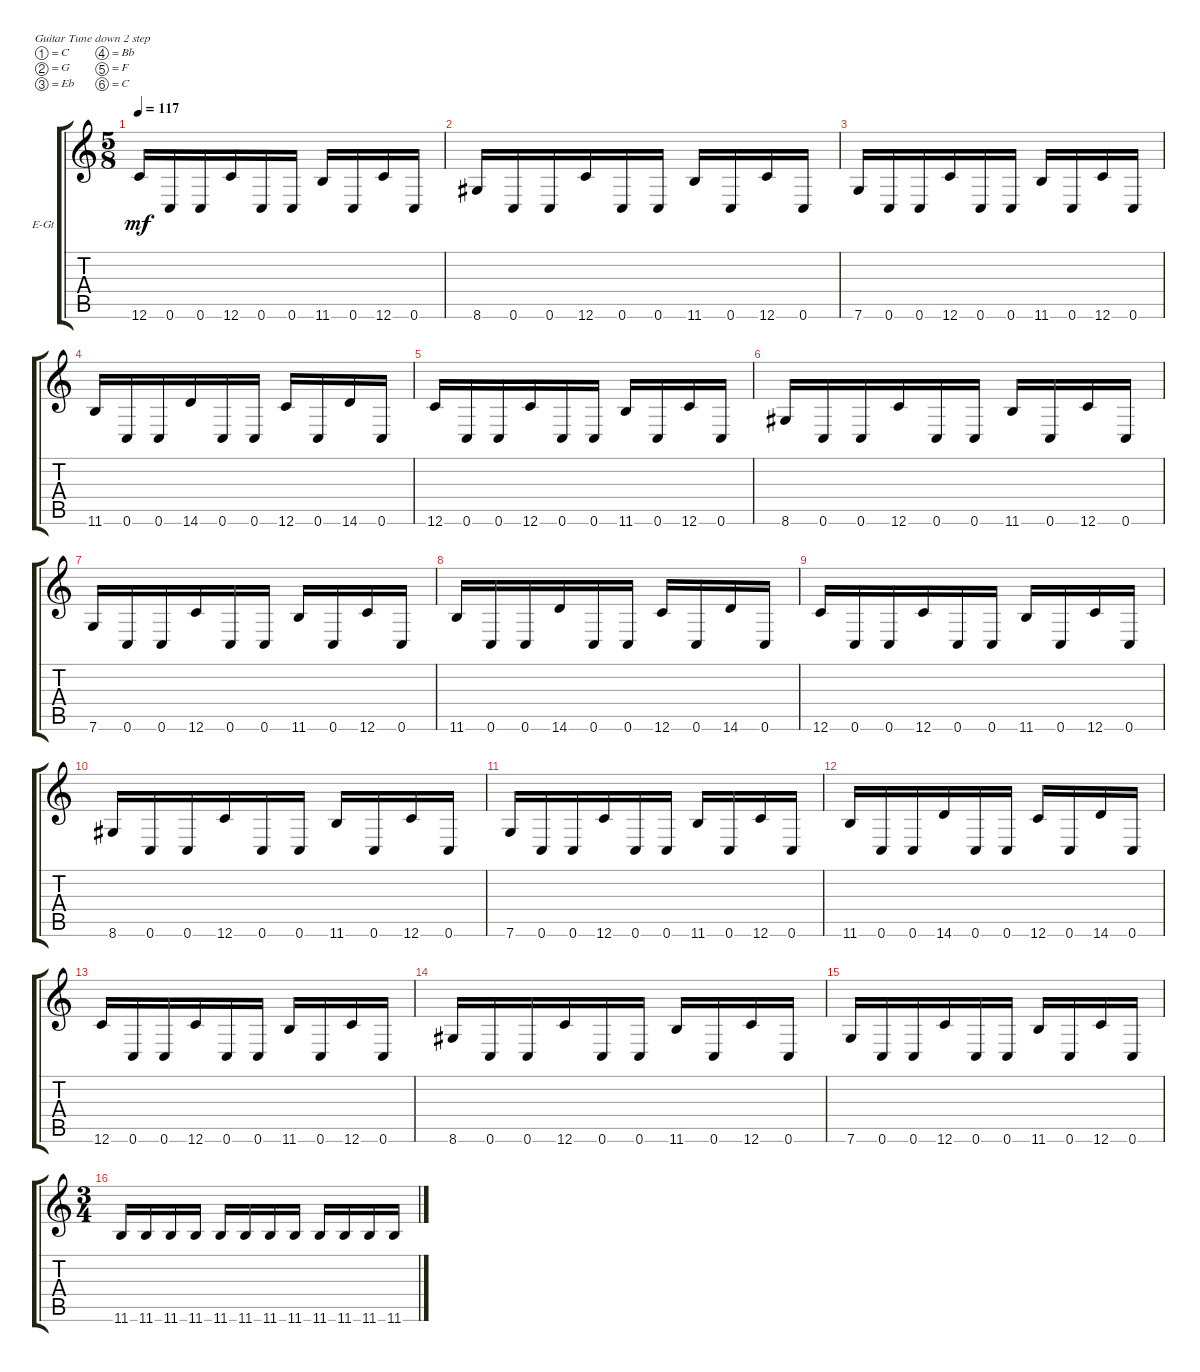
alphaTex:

\bracketExtendMode groupsimilarinstruments
\firstSystemTrackNameOrientation horizontal
\otherSystemsTrackNameOrientation horizontal
\track ("Gtr1" "E-Gt") {instrument distortionguitar}
\staff {score tabs}
\tuning (C4 G3 Eb3 Bb2 F2 C2)
\ts (5 8)
\tempo 117
\clef g2
\ks c
12.6.16{dy mf} 0.6.16 0.6.16 12.6.16 0.6.16 0.6.16 11.6.16 0.6.16 12.6.16 0.6.16 |
8.6.16 0.6.16 0.6.16 12.6.16 0.6.16 0.6.16 11.6.16 0.6.16 12.6.16 0.6.16 |
7.6.16 0.6.16 0.6.16 12.6.16 0.6.16 0.6.16 11.6.16 0.6.16 12.6.16 0.6.16 |
11.6.16 0.6.16 0.6.16 14.6.16 0.6.16 0.6.16 12.6.16 0.6.16 14.6.16 0.6.16 |
12.6.16 0.6.16 0.6.16 12.6.16 0.6.16 0.6.16 11.6.16 0.6.16 12.6.16 0.6.16 |
8.6.16 0.6.16 0.6.16 12.6.16 0.6.16 0.6.16 11.6.16 0.6.16 12.6.16 0.6.16 |
7.6.16 0.6.16 0.6.16 12.6.16 0.6.16 0.6.16 11.6.16 0.6.16 12.6.16 0.6.16 |
11.6.16 0.6.16 0.6.16 14.6.16 0.6.16 0.6.16 12.6.16 0.6.16 14.6.16 0.6.16 |
12.6.16 0.6.16 0.6.16 12.6.16 0.6.16 0.6.16 11.6.16 0.6.16 12.6.16 0.6.16 |
8.6.16 0.6.16 0.6.16 12.6.16 0.6.16 0.6.16 11.6.16 0.6.16 12.6.16 0.6.16 |
7.6.16 0.6.16 0.6.16 12.6.16 0.6.16 0.6.16 11.6.16 0.6.16 12.6.16 0.6.16 |
11.6.16 0.6.16 0.6.16 14.6.16 0.6.16 0.6.16 12.6.16 0.6.16 14.6.16 0.6.16 |
12.6.16 0.6.16 0.6.16 12.6.16 0.6.16 0.6.16 11.6.16 0.6.16 12.6.16 0.6.16 |
8.6.16 0.6.16 0.6.16 12.6.16 0.6.16 0.6.16 11.6.16 0.6.16 12.6.16 0.6.16 |
7.6.16 0.6.16 0.6.16 12.6.16 0.6.16 0.6.16 11.6.16 0.6.16 12.6.16 0.6.16 |
\ts (3 4)
11.6.16 11.6.16 11.6.16 11.6.16 11.6.16 11.6.16 11.6.16 11.6.16 11.6.16 11.6.16 11.6.16 11.6.16
